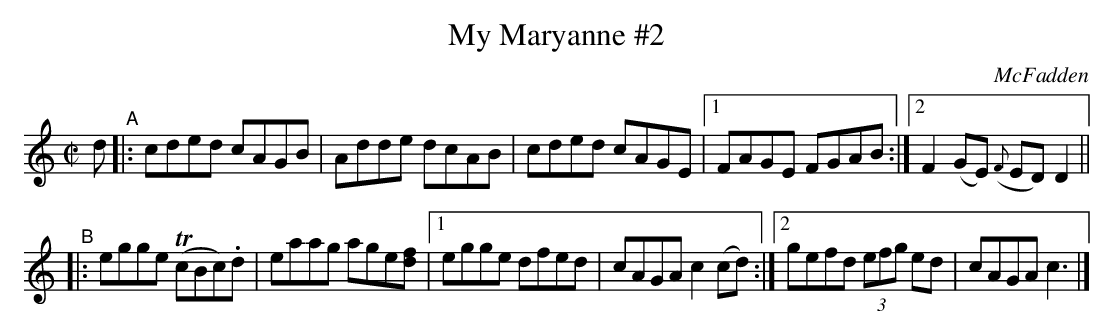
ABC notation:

X:1
T: My Maryanne #2
O: McFadden
M: C|
L: 1/8
K: C
d \
"^A"\
|: cded cAGB | Adde dcAB | cded cAGE |\
[1 FAGE FGAB :|[2 F2(GE) ({F}ED)D2 ||
"^B"\
|: egge T(cBc).d | eaag age[df] |\
[1 egge dfed | cAGA c2(cd) :|\
[2 gefd (3efg ed | cAGA c3 |]
